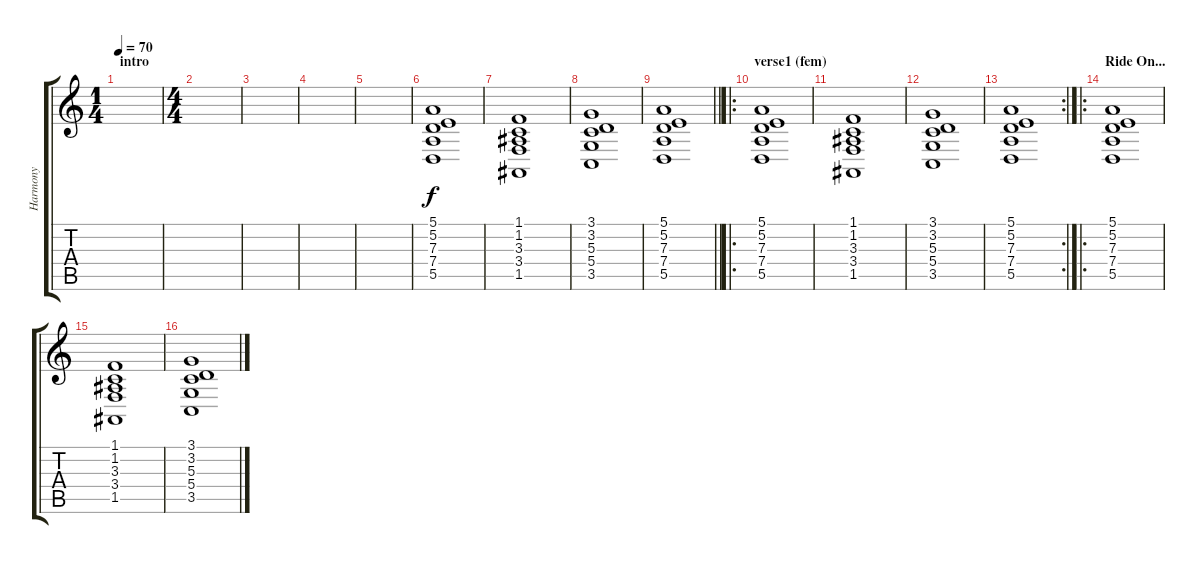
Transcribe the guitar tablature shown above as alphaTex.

\track ("Harmony" "Harmony") {instrument synthstrings2}
\staff {score tabs}
\tuning (E4 B3 G3 D3 A2 E2) {hide}
\ts (1 4)
\section ("" "intro")
\tempo 70
\clef g2
\ks c
|
\ts (4 4)
|
|
|
|
(5.1 5.2 7.3 7.4 5.5).1 |
(1.1 1.2 3.3 3.4 1.5).1 |
(3.1 3.2 5.3 5.4 3.5).1 |
\barLineRight lightlight
(5.1 5.2 7.3 7.4 5.5).1 |
\ro
\section ("" "verse1 (fem)")
(5.1 5.2 7.3 7.4 5.5).1 |
(1.1 1.2 3.3 3.4 1.5).1 |
(3.1 3.2 5.3 5.4 3.5).1 |
\rc 2
(5.1 5.2 7.3 7.4 5.5).1 |
\ro
\section ("" "Ride On...")
(5.1 5.2 7.3 7.4 5.5).1 |
(1.1 1.2 3.3 3.4 1.5).1 |
(3.1 3.2 5.3 5.4 3.5).1
